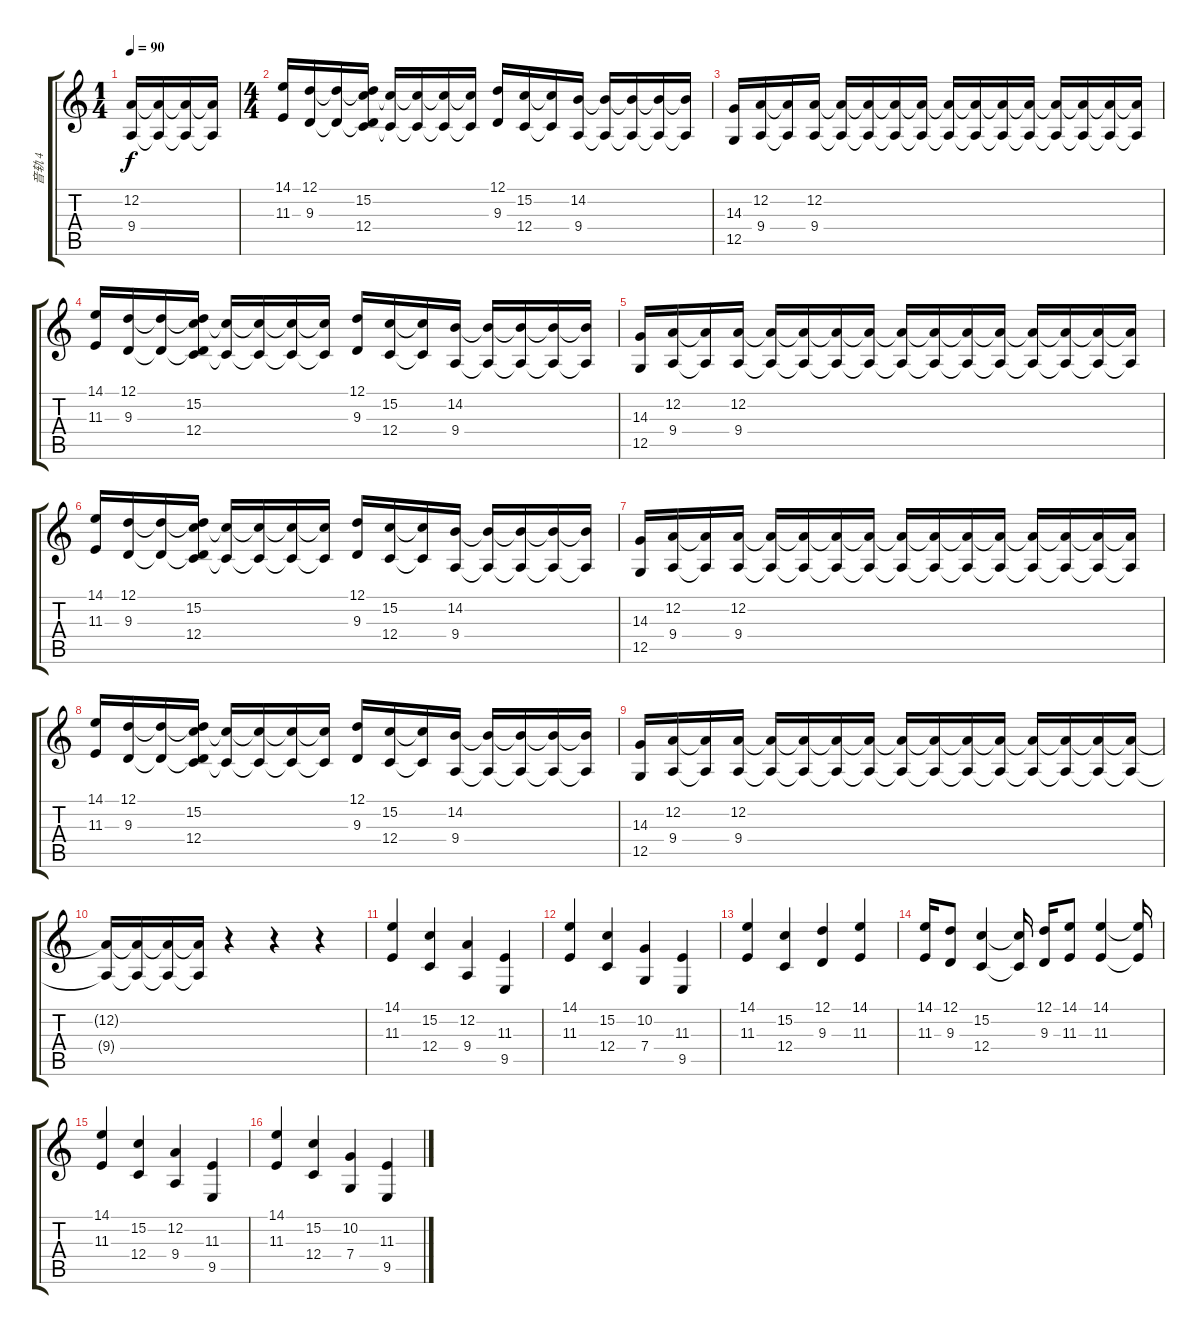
\track ("音轨 4" "音轨 4") {instrument stringensemble1}
\staff {score tabs}
\tuning (D4 A3 F3 C3 G2 D2) {hide}
\ts (1 4)
\tempo 90
\clef g2
\ks c
(12.2{t} 9.4{t}).16{dy f} (12.2{t} 9.4{t}).16 (12.2{t} 9.4{t}).16 (12.2{t} 9.4{t}).16 |
\ts (4 4)
(14.1 11.3).16 (12.1 9.3).16 (12.1{t} 9.3{t}).16 (12.1{t} 15.2 9.3{t} 12.4).16 (15.2{t} 12.4{t}).16 (15.2{t} 12.4{t}).16 (15.2{t} 12.4{t}).16 (15.2{t} 12.4{t}).16 (12.1 9.3).16 (15.2 12.4).16 (15.2{t} 12.4{t}).16 (14.2 9.4).16 (14.2{t} 9.4{t}).16 (14.2{t} 9.4{t}).16 (14.2{t} 9.4{t}).16 (14.2{t} 9.4{t}).16 |
(14.3 12.5).16 (12.2 9.4).16 (12.2{t} 9.4{t}).16 (12.2 9.4).16 (12.2{t} 9.4{t}).16 (12.2{t} 9.4{t}).16 (12.2{t} 9.4{t}).16 (12.2{t} 9.4{t}).16 (12.2{t} 9.4{t}).16 (12.2{t} 9.4{t}).16 (12.2{t} 9.4{t}).16 (12.2{t} 9.4{t}).16 (12.2{t} 9.4{t}).16 (12.2{t} 9.4{t}).16 (12.2{t} 9.4{t}).16 (12.2{t} 9.4{t}).16 |
(14.1 11.3).16 (12.1 9.3).16 (12.1{t} 9.3{t}).16 (12.1{t} 15.2 9.3{t} 12.4).16 (15.2{t} 12.4{t}).16 (15.2{t} 12.4{t}).16 (15.2{t} 12.4{t}).16 (15.2{t} 12.4{t}).16 (12.1 9.3).16 (15.2 12.4).16 (15.2{t} 12.4{t}).16 (14.2 9.4).16 (14.2{t} 9.4{t}).16 (14.2{t} 9.4{t}).16 (14.2{t} 9.4{t}).16 (14.2{t} 9.4{t}).16 |
(14.3 12.5).16 (12.2 9.4).16 (12.2{t} 9.4{t}).16 (12.2 9.4).16 (12.2{t} 9.4{t}).16 (12.2{t} 9.4{t}).16 (12.2{t} 9.4{t}).16 (12.2{t} 9.4{t}).16 (12.2{t} 9.4{t}).16 (12.2{t} 9.4{t}).16 (12.2{t} 9.4{t}).16 (12.2{t} 9.4{t}).16 (12.2{t} 9.4{t}).16 (12.2{t} 9.4{t}).16 (12.2{t} 9.4{t}).16 (12.2{t} 9.4{t}).16 |
(14.1 11.3).16 (12.1 9.3).16 (12.1{t} 9.3{t}).16 (12.1{t} 15.2 9.3{t} 12.4).16 (15.2{t} 12.4{t}).16 (15.2{t} 12.4{t}).16 (15.2{t} 12.4{t}).16 (15.2{t} 12.4{t}).16 (12.1 9.3).16 (15.2 12.4).16 (15.2{t} 12.4{t}).16 (14.2 9.4).16 (14.2{t} 9.4{t}).16 (14.2{t} 9.4{t}).16 (14.2{t} 9.4{t}).16 (14.2{t} 9.4{t}).16 |
(14.3 12.5).16 (12.2 9.4).16 (12.2{t} 9.4{t}).16 (12.2 9.4).16 (12.2{t} 9.4{t}).16 (12.2{t} 9.4{t}).16 (12.2{t} 9.4{t}).16 (12.2{t} 9.4{t}).16 (12.2{t} 9.4{t}).16 (12.2{t} 9.4{t}).16 (12.2{t} 9.4{t}).16 (12.2{t} 9.4{t}).16 (12.2{t} 9.4{t}).16 (12.2{t} 9.4{t}).16 (12.2{t} 9.4{t}).16 (12.2{t} 9.4{t}).16 |
(14.1 11.3).16 (12.1 9.3).16 (12.1{t} 9.3{t}).16 (12.1{t} 15.2 9.3{t} 12.4).16 (15.2{t} 12.4{t}).16 (15.2{t} 12.4{t}).16 (15.2{t} 12.4{t}).16 (15.2{t} 12.4{t}).16 (12.1 9.3).16 (15.2 12.4).16 (15.2{t} 12.4{t}).16 (14.2 9.4).16 (14.2{t} 9.4{t}).16 (14.2{t} 9.4{t}).16 (14.2{t} 9.4{t}).16 (14.2{t} 9.4{t}).16 |
(14.3 12.5).16 (12.2 9.4).16 (12.2{t} 9.4{t}).16 (12.2 9.4).16 (12.2{t} 9.4{t}).16 (12.2{t} 9.4{t}).16 (12.2{t} 9.4{t}).16 (12.2{t} 9.4{t}).16 (12.2{t} 9.4{t}).16 (12.2{t} 9.4{t}).16 (12.2{t} 9.4{t}).16 (12.2{t} 9.4{t}).16 (12.2{t} 9.4{t}).16 (12.2{t} 9.4{t}).16 (12.2{t} 9.4{t}).16 (12.2{t} 9.4{t}).16 |
(12.2{t} 9.4{t}).16 (12.2{t} 9.4{t}).16 (12.2{t} 9.4{t}).16 (12.2{t} 9.4{t}).16 r.4 r.4 r.4 |
(14.1 11.3).4 (15.2 12.4).4 (12.2 9.4).4 (11.3 9.5).4 |
(14.1 11.3).4 (15.2 12.4).4 (10.2 7.4).4 (11.3 9.5).4 |
(14.1 11.3).4 (15.2 12.4).4 (12.1 9.3).4 (14.1 11.3).4 |
(14.1 11.3).16 (12.1 9.3).8 (15.2 12.4).4 (15.2{t} 12.4{t}).16 (12.1 9.3).16 (14.1 11.3).8 (14.1 11.3).4 (14.1{t} 11.3{t}).16 |
(14.1 11.3).4 (15.2 12.4).4 (12.2 9.4).4 (11.3 9.5).4 |
(14.1 11.3).4 (15.2 12.4).4 (10.2 7.4).4 (11.3 9.5).4
